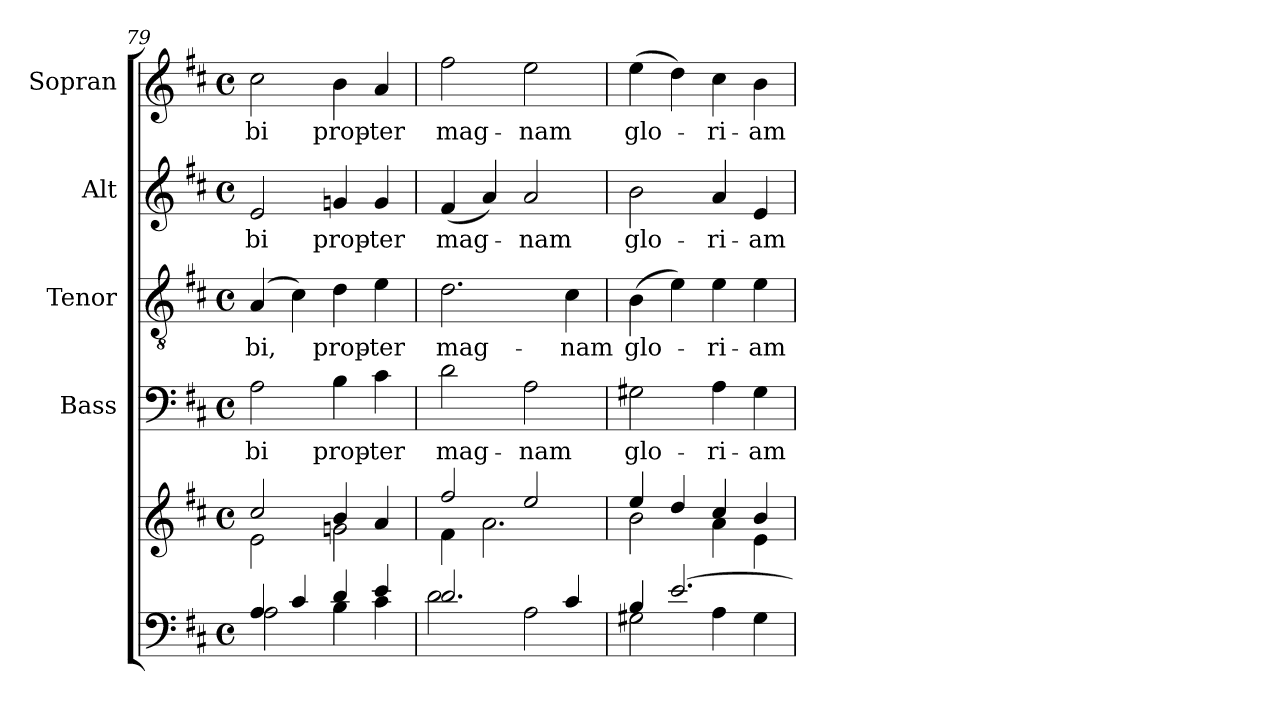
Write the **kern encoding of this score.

**kern	**kern	**kern	**text	**kern	**text	**kern	**text	**kern	**text
*part5	*part5	*part4	*part4	*part3	*part3	*part2	*part2	*part1	*part1
*staff6	*staff5	*staff4	*staff4	*staff3	*staff3	*staff2	*staff2	*staff1	*staff1
*	*	*I"Bass	*	*I"Tenor	*	*I"Alt	*	*I"Sopran	*
*	*	*I'B.	*	*I'T.	*	*I'A.	*	*I'S.	*
*clefF4	*clefG2	*clefF4	*	*clefGv2	*	*clefG2	*	*clefG2	*
*k[f#c#]	*k[f#c#]	*k[f#c#]	*	*k[f#c#]	*	*k[f#c#]	*	*k[f#c#]	*
*D:	*D:	*D:	*	*D:	*	*D:	*	*D:	*
*M4/4	*M4/4	*M4/4	*	*M4/4	*	*M4/4	*	*M4/4	*
*met(c)	*met(c)	*met(c)	*	*met(c)	*	*met(c)	*	*met(c)	*
=79	=79	=79	=79	=79	=79	=79	=79	=79	=79
*^	*^	*	*	*	*	*	*	*	*
!	!	!	!	!	!LO:LY:b	!	!LO:LY:b	!	!LO:LY:b	!	!LO:LY:b
4A/	2A\	2cc#/	2e\	2A\	-bi	(4A/	-bi,	2e/	-bi	2cc#\	-bi
4c#/	.	.	.	.	.	4c#\)	.	.	.	.	.
!	!	!	!	!	!LO:LY:b	!	!LO:LY:b	!	!LO:LY:b	!	!LO:LY:b
4d/	4B\	4b/	2gn\	4B\	prop-	4d\	prop-	4gn/	prop-	4b\	prop-
!	!	!	!	!	!LO:LY:b	!	!LO:LY:b	!	!LO:LY:b	!	!LO:LY:b
4e/	4c#\	4a/	.	4c#\	-ter	4e\	-ter	4g/	-ter	4a/	-ter
=80	=80	=80	=80	=80	=80	=80	=80	=80	=80	=80	=80
!	!	!	!	!	!LO:LY:b	!	!LO:LY:b	!	!LO:LY:b	!	!LO:LY:b
2.d/	2d\	2ff#/	4f#\	2d\	mag-	2.d\	mag-	(<4f#/	mag-	2ff#\	mag-
.	.	.	2.a\	.	.	.	.	4a/)	.	.	.
!	!	!	!	!	!LO:LY:b	!	!	!	!LO:LY:b	!	!LO:LY:b
.	2A\	2ee/	.	2A\	-nam	.	.	2a/	-nam	2ee\	-nam
!	!	!	!	!	!	!	!LO:LY:b	!	!	!	!
4c#/	.	.	.	.	.	4c#\	-nam	.	.	.	.
=81	=81	=81	=81	=81	=81	=81	=81	=81	=81	=81	=81
!	!	!	!	!	!LO:LY:b	!	!LO:LY:b	!	!LO:LY:b	!	!LO:LY:b
4B/	2G#X\	4ee/	2b\	2G#X\	glo-	(>4B\	glo-	2b\	glo-	(>4ee\	glo-
[>2.e/	.	4dd/	.	.	.	4e\)	.	.	.	4dd\)	.
!	!	!	!	!	!LO:LY:b	!	!LO:LY:b	!	!LO:LY:b	!	!LO:LY:b
.	4A\	4cc#/	4a\	4A\	-ri-	4e\	-ri-	4a/	-ri-	4cc#\	-ri-
!	!	!	!	!	!LO:LY:b	!	!LO:LY:b	!	!LO:LY:b	!	!LO:LY:b
.	4G#\	4b/	4e\	4G#\	-am	4e\	-am	4e/	-am	4b\	-am
*v	*v	*	*	*	*	*	*	*	*	*	*
*	*v	*v	*	*	*	*	*	*	*	*
=	=	=	=	=	=	=	=	=	=
*-	*-	*-	*-	*-	*-	*-	*-	*-	*-
